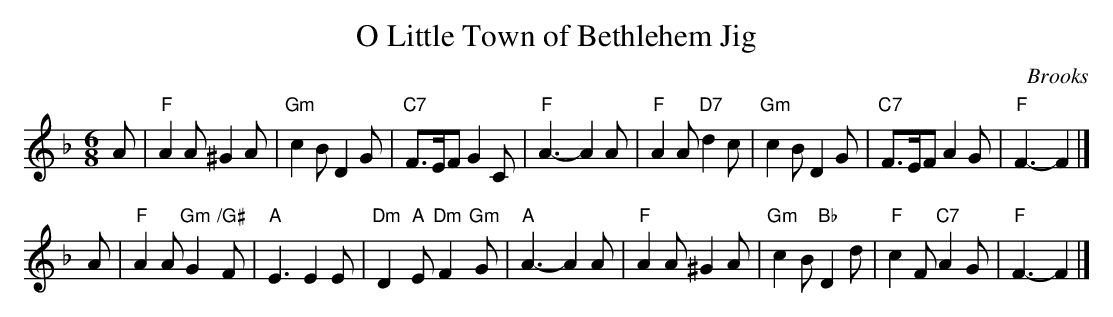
X:1
T: O Little Town of Bethlehem Jig
C: Brooks
M: 6/8
L: 1/8
K: F
A \
| "F"A2A ^G2A | "Gm"c2B D2G | "C7"F>EF G2C  | "F"A3- A2A \
| "F"A2A "D7"d2c | "Gm"c2B D2G | "C7"F>EF A2G | "F"F3- F2 |]
A \
| "F"A2A "Gm"G2"/G#"F | "A"E3 E2E | "Dm"D2"A"E "Dm"F2"Gm"G | "A"A3- A2A \
| "F"A2A ^G2A | "Gm"c2B "Bb"D2d | "F"c2F "C7"A2G | "F"F3- F2 |]
